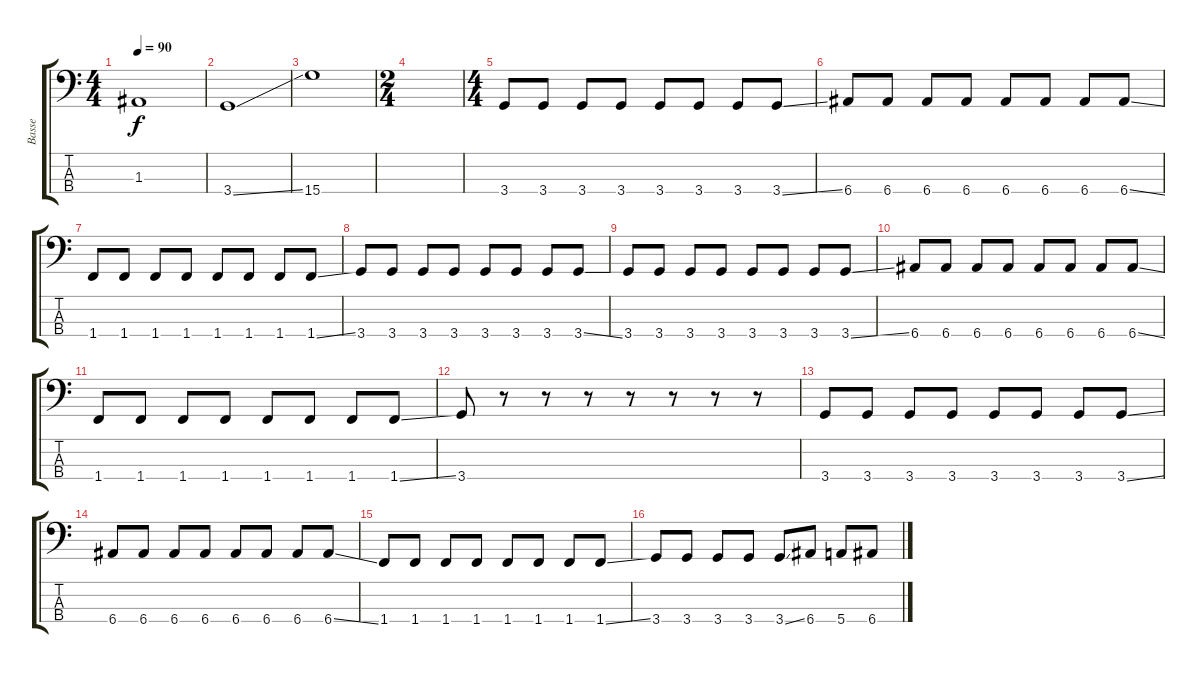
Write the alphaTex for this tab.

\track ("Basse" "Basse") {instrument electricbassfinger}
\staff {score tabs}
\tuning (G2 D2 A1 E1) {hide}
\ts (4 4)
\tempo 90
\clef f4
\ks c
1.3.1{dy f} |
3.4{ss}.1 |
15.4.1 |
\ts (2 4)
|
\ts (4 4)
3.4.8 3.4.8 3.4.8 3.4.8 3.4.8 3.4.8 3.4.8 3.4{ss}.8 |
6.4.8 6.4.8 6.4.8 6.4.8 6.4.8 6.4.8 6.4.8 6.4{ss}.8 |
1.4.8 1.4.8 1.4.8 1.4.8 1.4.8 1.4.8 1.4.8 1.4{ss}.8 |
3.4.8 3.4.8 3.4.8 3.4.8 3.4.8 3.4.8 3.4.8 3.4{ss}.8 |
3.4.8 3.4.8 3.4.8 3.4.8 3.4.8 3.4.8 3.4.8 3.4{ss}.8 |
6.4.8 6.4.8 6.4.8 6.4.8 6.4.8 6.4.8 6.4.8 6.4{ss}.8 |
1.4.8 1.4.8 1.4.8 1.4.8 1.4.8 1.4.8 1.4.8 1.4{ss}.8 |
3.4.8 r.8 r.8 r.8 r.8 r.8 r.8 r.8 |
3.4.8 3.4.8 3.4.8 3.4.8 3.4.8 3.4.8 3.4.8 3.4{ss}.8 |
6.4.8 6.4.8 6.4.8 6.4.8 6.4.8 6.4.8 6.4.8 6.4{ss}.8 |
1.4.8 1.4.8 1.4.8 1.4.8 1.4.8 1.4.8 1.4.8 1.4{ss}.8 |
3.4.8 3.4.8 3.4.8 3.4.8 3.4{ss}.8 6.4.8 5.4.8 6.4.8
